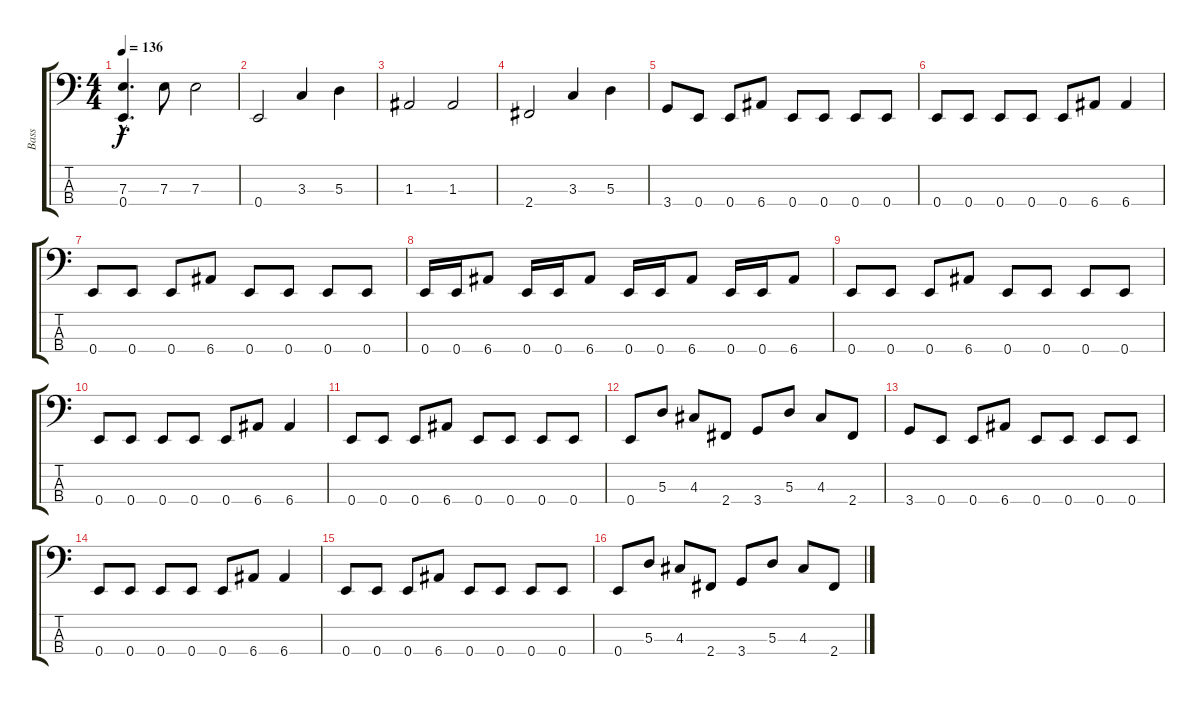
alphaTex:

\track ("Bass" "Bass") {instrument electricbasspick}
\staff {score tabs}
\tuning (G2 D2 A1 E1) {hide}
\ts (4 4)
\tempo 136
\clef f4
\ks c
(7.3{hac} 0.4{hac}).4{d dy f} 7.3.8 7.3.2 |
0.4.2 3.3.4 5.3.4 |
1.3.2 1.3.2 |
2.4.2 3.3.4 5.3.4 |
3.4.8 0.4.8 0.4.8 6.4.8 0.4.8 0.4.8 0.4.8 0.4.8 |
0.4.8 0.4.8 0.4.8 0.4.8 0.4.8 6.4.8 6.4.4 |
0.4.8 0.4.8 0.4.8 6.4.8 0.4.8 0.4.8 0.4.8 0.4.8 |
0.4.16 0.4.16 6.4.8 0.4.16 0.4.16 6.4.8 0.4.16 0.4.16 6.4.8 0.4.16 0.4.16 6.4.8 |
0.4.8 0.4.8 0.4.8 6.4.8 0.4.8 0.4.8 0.4.8 0.4.8 |
0.4.8 0.4.8 0.4.8 0.4.8 0.4.8 6.4.8 6.4.4 |
0.4.8 0.4.8 0.4.8 6.4.8 0.4.8 0.4.8 0.4.8 0.4.8 |
0.4.8 5.3.8 4.3.8 2.4.8 3.4.8 5.3.8 4.3.8 2.4.8 |
3.4.8 0.4.8 0.4.8 6.4.8 0.4.8 0.4.8 0.4.8 0.4.8 |
0.4.8 0.4.8 0.4.8 0.4.8 0.4.8 6.4.8 6.4.4 |
0.4.8 0.4.8 0.4.8 6.4.8 0.4.8 0.4.8 0.4.8 0.4.8 |
0.4.8 5.3.8 4.3.8 2.4.8 3.4.8 5.3.8 4.3.8 2.4.8
